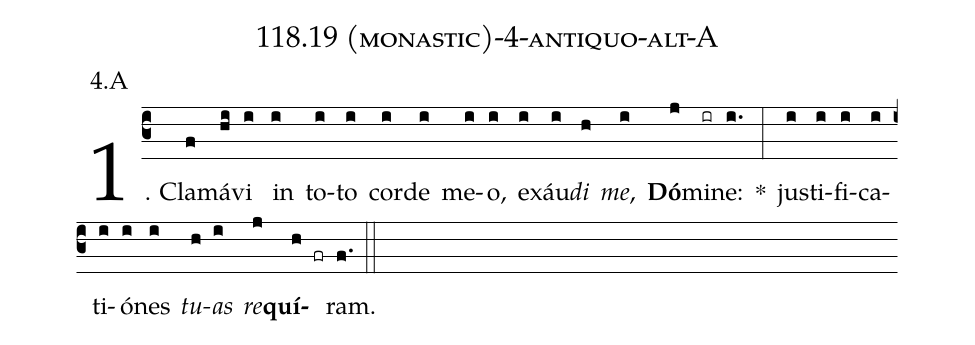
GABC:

name: 118.19 (monastic)-4-antiquo-alt-A;
annotation: 4.A;
%%
(c3)1. Cla(f)má(hi)vi(i) in(i) to(i)to(i) cor(i)de(i) me(i)o,(i) ex(i)áu(i)<i>di</i>(h) <i>me</i>,(i) <b>Dó</b>(j)mi(ir)ne:(i.) *(:) jus(i)ti(i)fi(i)ca(i)ti(i)ó(i)nes(i) <i>tu</i>(h)<i>as</i>(i) <i>re</i>(j)<b>quí</b>(h fr)ram.(f.) (::)
